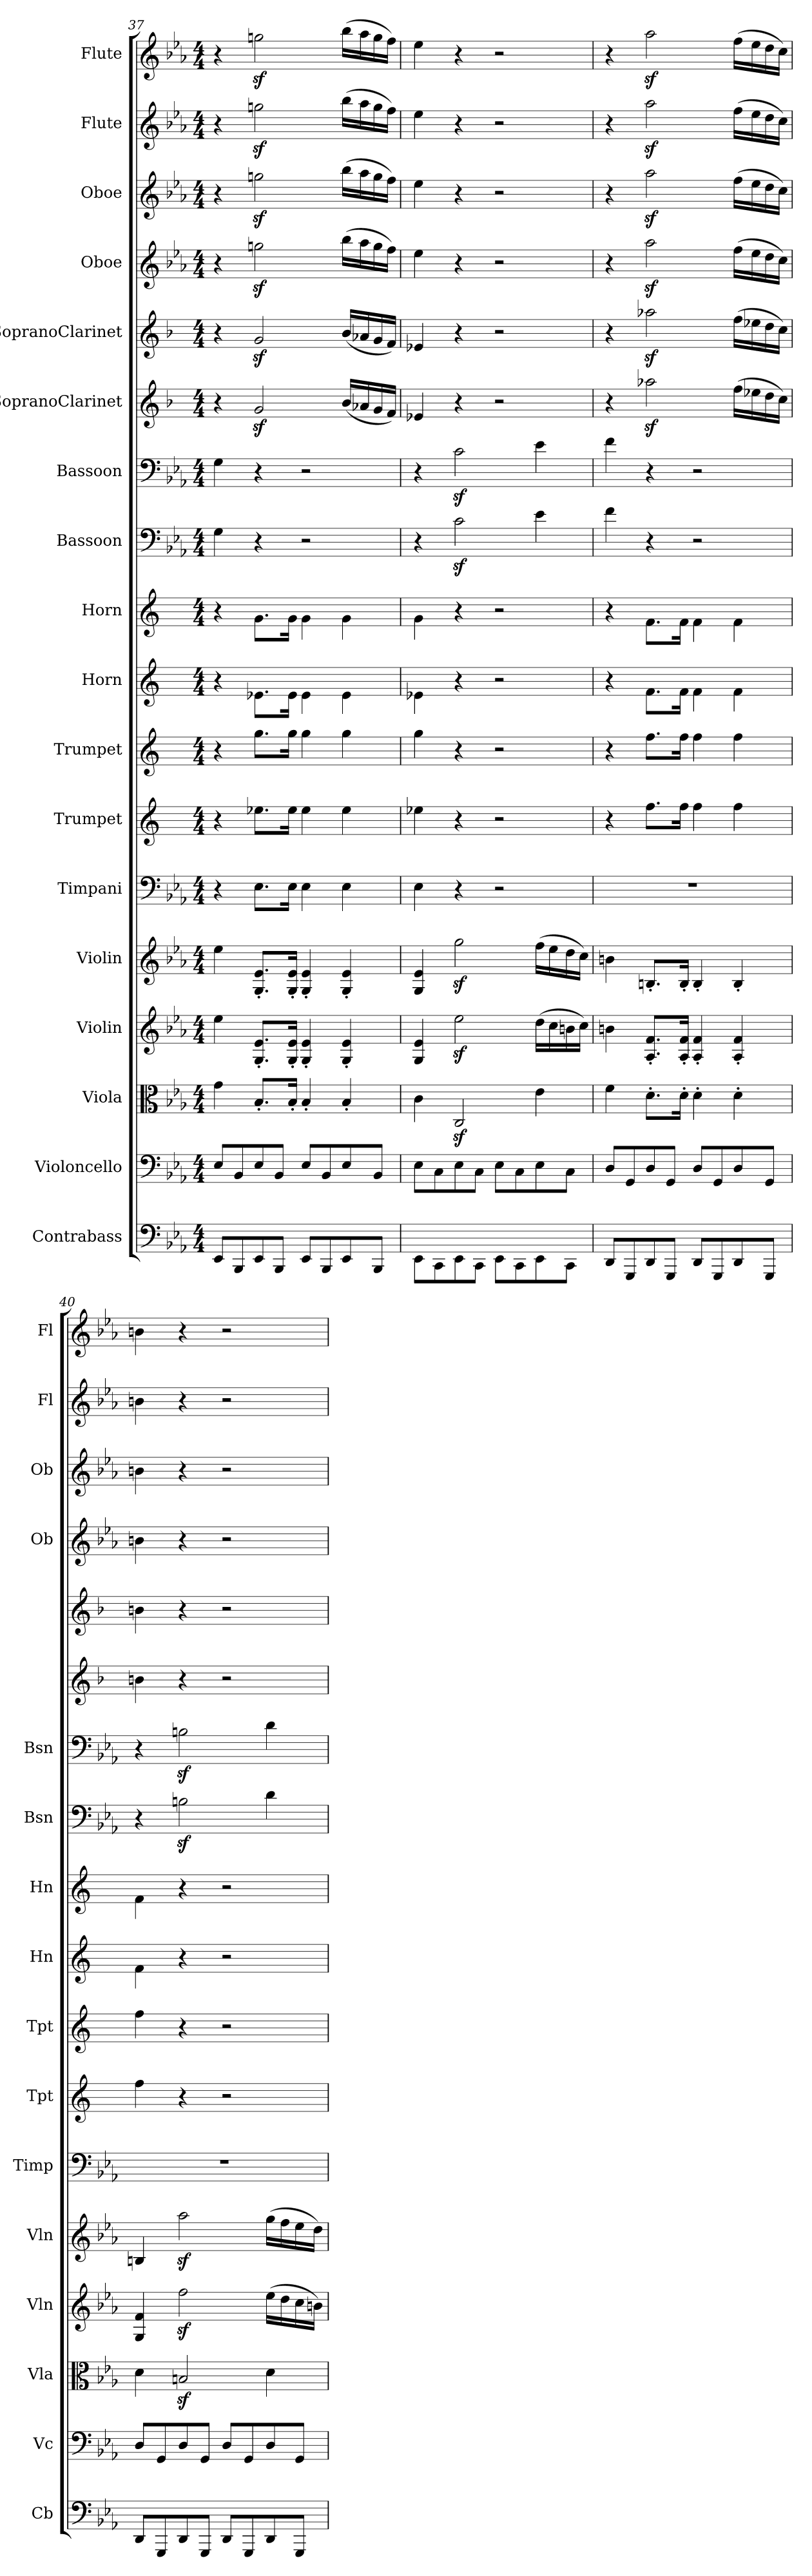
**kern	**kern	**kern	**kern	**kern	**kern	**kern	**kern	**kern	**kern	**kern	**kern	**kern	**kern	**kern	**kern	**kern	**kern
*part18	*part17	*part16	*part15	*part14	*part13	*part12	*part11	*part10	*part9	*part8	*part7	*part6	*part5	*part4	*part3	*part2	*part1
*staff18	*staff17	*staff16	*staff15	*staff14	*staff13	*staff12	*staff11	*staff10	*staff9	*staff8	*staff7	*staff6	*staff5	*staff4	*staff3	*staff2	*staff1
*I"Contrabass	*I"Violoncello	*I"Viola	*I"Violin	*I"Violin	*I"Timpani	*I"Trumpet	*I"Trumpet	*I"Horn	*I"Horn	*I"Bassoon	*I"Bassoon	*I"SopranoClarinet	*I"SopranoClarinet	*I"Oboe	*I"Oboe	*I"Flute	*I"Flute
*I'Cb	*I'Vc	*I'Vla	*I'Vln	*I'Vln	*I'Timp	*I'Tpt	*I'Tpt	*I'Hn	*I'Hn	*I'Bsn	*I'Bsn	*	*	*I'Ob	*I'Ob	*I'Fl	*I'Fl
*clefF4	*clefF4	*clefC3	*clefG2	*clefG2	*clefF4	*clefG2	*clefG2	*clefG2	*clefG2	*clefF4	*clefF4	*clefG2	*clefG2	*clefG2	*clefG2	*clefG2	*clefG2
*k[b-e-a-]	*k[b-e-a-]	*k[b-e-a-]	*k[b-e-a-]	*k[b-e-a-]	*k[b-e-a-]	*k[]	*k[]	*k[]	*k[]	*k[b-e-a-]	*k[b-e-a-]	*k[b-]	*k[b-]	*k[b-e-a-]	*k[b-e-a-]	*k[b-e-a-]	*k[b-e-a-]
*M4/4	*M4/4	*M4/4	*M4/4	*M4/4	*M4/4	*M4/4	*M4/4	*M4/4	*M4/4	*M4/4	*M4/4	*M4/4	*M4/4	*M4/4	*M4/4	*M4/4	*M4/4
=37	=37	=37	=37	=37	=37	=37	=37	=37	=37	=37	=37	=37	=37	=37	=37	=37	=37
8EE-/L	8E-/L	4g\	4ee-\	4ee-\	4r	4r	4r	4r	4r	4G\	4G\	4r	4r	4r	4r	4r	4r
8BBB-/	8BB-/	.	.	.	.	.	.	.	.	.	.	.	.	.	.	.	.
8EE-/	8E-/	8.B-'/L	8.G'/ 8.e-'/L	8.G'/ 8.e-'/L	8.E-\L	8.ee-X\L	8.gg\L	8.e-X\L	8.g\L	4r	4r	2gz/	2gz/	2ggnz\	2ggnz\	2ggnz\	2ggnz\
8BBB-/J	8BB-/J	.	.	.	.	.	.	.	.	.	.	.	.	.	.	.	.
.	.	16B-'/Jk	16G'/ 16e-'/Jk	16G'/ 16e-'/Jk	16E-\Jk	16ee-\Jk	16gg\Jk	16e-\Jk	16g\Jk	.	.	.	.	.	.	.	.
8EE-/L	8E-/L	4B-'/	4G'/ 4e-'/	4G'/ 4e-'/	4E-\	4ee-\	4gg\	4e-\	4g\	2r	2r	.	.	.	.	.	.
8BBB-/	8BB-/	.	.	.	.	.	.	.	.	.	.	.	.	.	.	.	.
8EE-/	8E-/	4B-'/	4G'/ 4e-'/	4G'/ 4e-'/	4E-\	4ee-\	4gg\	4e-\	4g\	.	.	(16b-/LL	(16b-/LL	(16bb-\LL	(16bb-\LL	(16bb-\LL	(16bb-\LL
.	.	.	.	.	.	.	.	.	.	.	.	16a-X/	16a-X/	16aa-\	16aa-\	16aa-\	16aa-\
8BBB-/J	8BB-/J	.	.	.	.	.	.	.	.	.	.	16g/	16g/	16gg\	16gg\	16gg\	16gg\
.	.	.	.	.	.	.	.	.	.	.	.	16f/JJ)	16f/JJ)	16ff\JJ)	16ff\JJ)	16ff\JJ)	16ff\JJ)
=38	=38	=38	=38	=38	=38	=38	=38	=38	=38	=38	=38	=38	=38	=38	=38	=38	=38
8EE-\L	8E-\L	4c\	4G/ 4e-/	4G/ 4e-/	4E-\	4ee-X\	4gg\	4e-X\	4g\	4r	4r	4e-X/	4e-X/	4ee-\	4ee-\	4ee-\	4ee-\
8CC\	8C\	.	.	.	.	.	.	.	.	.	.	.	.	.	.	.	.
8EE-\	8E-\	2Cz/	2ee-z\	2ggz\	4r	4r	4r	4r	4r	2cz\	2cz\	4r	4r	4r	4r	4r	4r
8CC\J	8C\J	.	.	.	.	.	.	.	.	.	.	.	.	.	.	.	.
8EE-\L	8E-\L	.	.	.	2r	2r	2r	2r	2r	.	.	2r	2r	2r	2r	2r	2r
8CC\	8C\	.	.	.	.	.	.	.	.	.	.	.	.	.	.	.	.
8EE-\	8E-\	4e-\	(16dd\LL	(16ff\LL	.	.	.	.	.	4e-\	4e-\	.	.	.	.	.	.
.	.	.	16cc\	16ee-\	.	.	.	.	.	.	.	.	.	.	.	.	.
8CC\J	8C\J	.	16bn\	16dd\	.	.	.	.	.	.	.	.	.	.	.	.	.
.	.	.	16cc\JJ)	16cc\JJ)	.	.	.	.	.	.	.	.	.	.	.	.	.
=39	=39	=39	=39	=39	=39	=39	=39	=39	=39	=39	=39	=39	=39	=39	=39	=39	=39
8DD/L	8D/L	4f\	4bn\	4bn\	1r	4r	4r	4r	4r	4f\	4f\	4r	4r	4r	4r	4r	4r
8GGG/	8GG/	.	.	.	.	.	.	.	.	.	.	.	.	.	.	.	.
8DD/	8D/	8.d'\L	8.A-'/ 8.f'/L	8.Bn'/L	.	8.ff\L	8.ff\L	8.f\L	8.f\L	4r	4r	2aa-Xz\	2aa-Xz\	2aa-z\	2aa-z\	2aa-z\	2aa-z\
8GGG/J	8GG/J	.	.	.	.	.	.	.	.	.	.	.	.	.	.	.	.
.	.	16d'\Jk	16A-'/ 16f'/Jk	16B'/Jk	.	16ff\Jk	16ff\Jk	16f\Jk	16f\Jk	.	.	.	.	.	.	.	.
8DD/L	8D/L	4d'\	4A-'/ 4f'/	4B'/	.	4ff\	4ff\	4f\	4f\	2r	2r	.	.	.	.	.	.
8GGG/	8GG/	.	.	.	.	.	.	.	.	.	.	.	.	.	.	.	.
8DD/	8D/	4d'\	4A-'/ 4f'/	4B'/	.	4ff\	4ff\	4f\	4f\	.	.	(16ff\LL	(16ff\LL	(16ff\LL	(16ff\LL	(16ff\LL	(16ff\LL
.	.	.	.	.	.	.	.	.	.	.	.	16ee-X\	16ee-X\	16ee-\	16ee-\	16ee-\	16ee-\
8GGG/J	8GG/J	.	.	.	.	.	.	.	.	.	.	16dd\	16dd\	16dd\	16dd\	16dd\	16dd\
.	.	.	.	.	.	.	.	.	.	.	.	16cc\JJ)	16cc\JJ)	16cc\JJ)	16cc\JJ)	16cc\JJ)	16cc\JJ)
=40	=40	=40	=40	=40	=40	=40	=40	=40	=40	=40	=40	=40	=40	=40	=40	=40	=40
8DD/L	8D/L	4d\	4G/ 4f/	4Bn/	1r	4ff\	4ff\	4f\	4f\	4r	4r	4bn\	4bn\	4bn\	4bn\	4bn\	4bn\
8GGG/	8GG/	.	.	.	.	.	.	.	.	.	.	.	.	.	.	.	.
8DD/	8D/	2Bnz/	2ffz\	2aa-z\	.	4r	4r	4r	4r	2Bnz\	2Bnz\	4r	4r	4r	4r	4r	4r
8GGG/J	8GG/J	.	.	.	.	.	.	.	.	.	.	.	.	.	.	.	.
8DD/L	8D/L	.	.	.	.	2r	2r	2r	2r	.	.	2r	2r	2r	2r	2r	2r
8GGG/	8GG/	.	.	.	.	.	.	.	.	.	.	.	.	.	.	.	.
8DD/	8D/	4d\	(16ee-\LL	(16gg\LL	.	.	.	.	.	4d\	4d\	.	.	.	.	.	.
.	.	.	16dd\	16ff\	.	.	.	.	.	.	.	.	.	.	.	.	.
8GGG/J	8GG/J	.	16cc\	16ee-\	.	.	.	.	.	.	.	.	.	.	.	.	.
.	.	.	16bn\JJ)	16dd\JJ)	.	.	.	.	.	.	.	.	.	.	.	.	.
=	=	=	=	=	=	=	=	=	=	=	=	=	=	=	=	=	=
*-	*-	*-	*-	*-	*-	*-	*-	*-	*-	*-	*-	*-	*-	*-	*-	*-	*-
